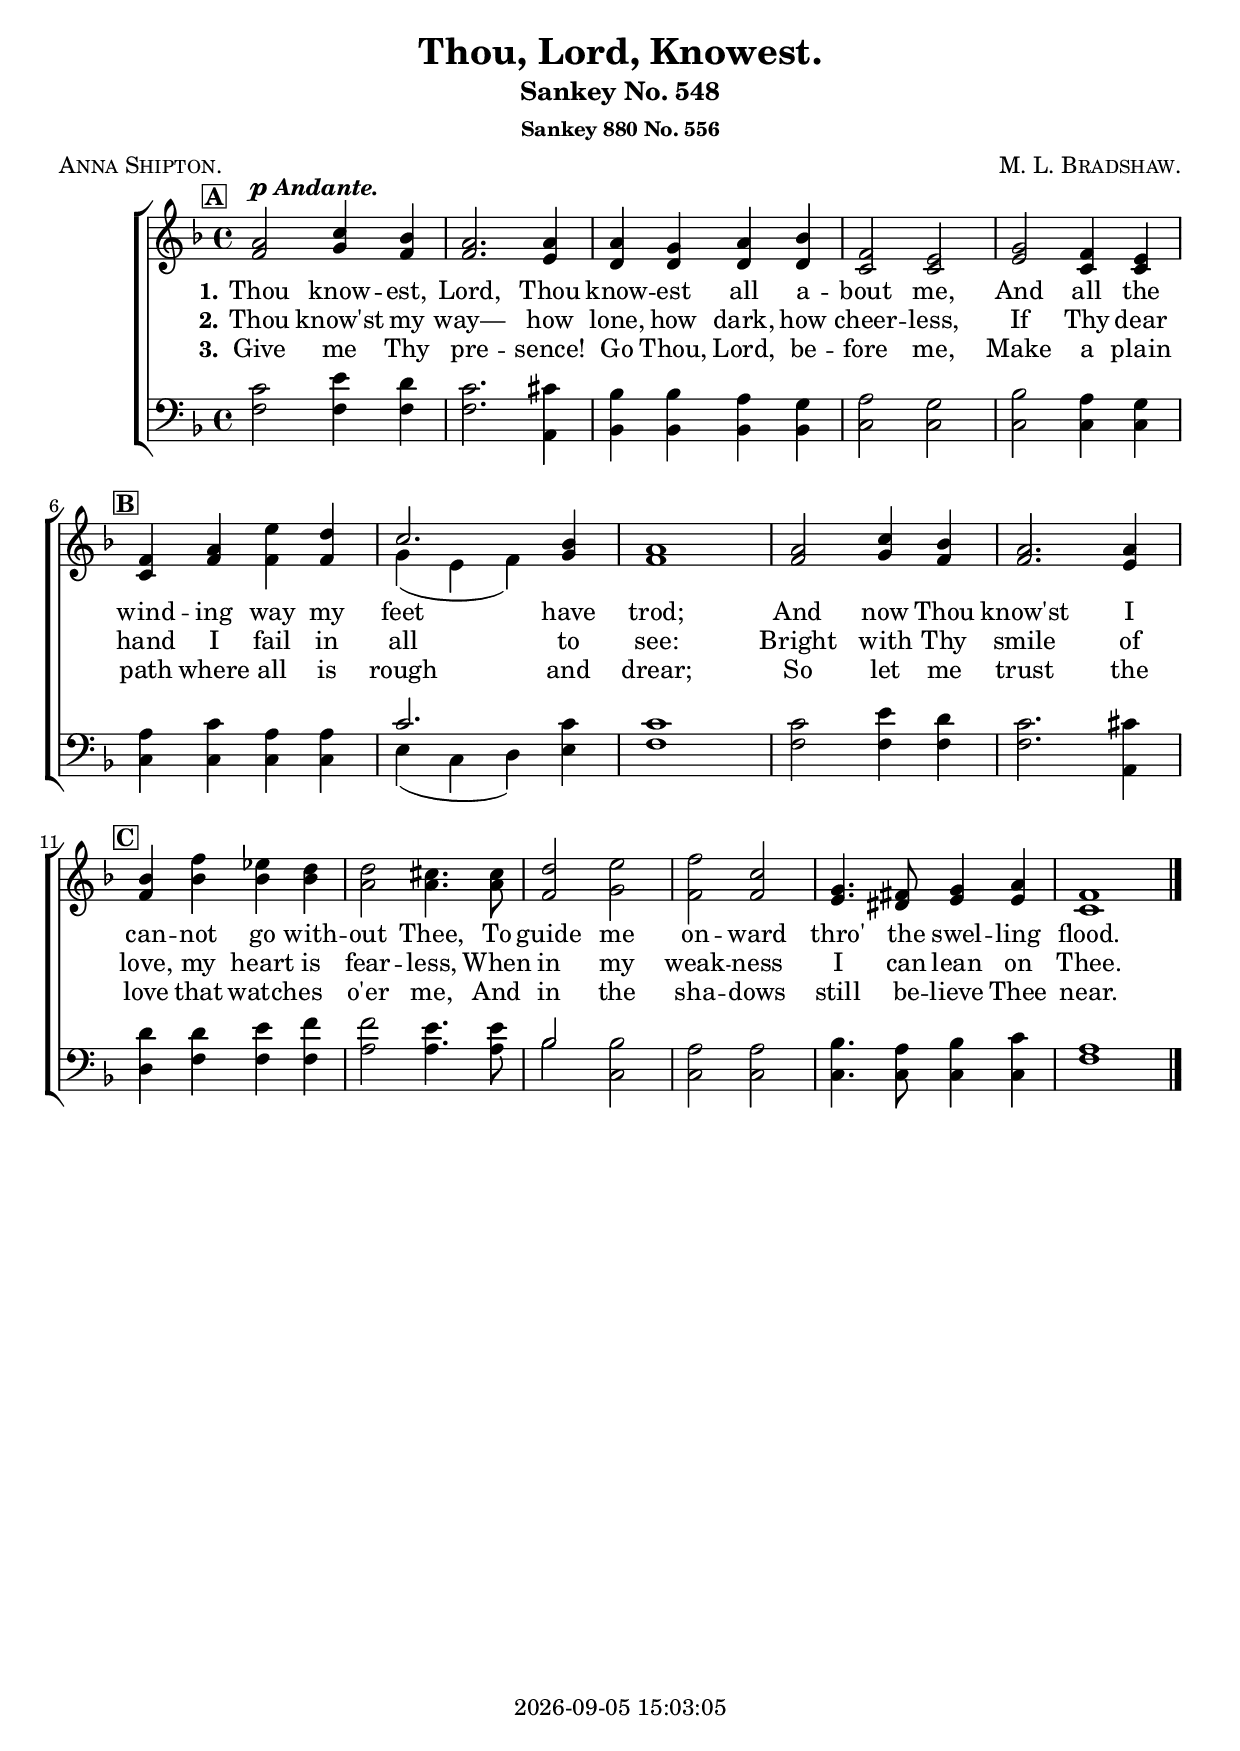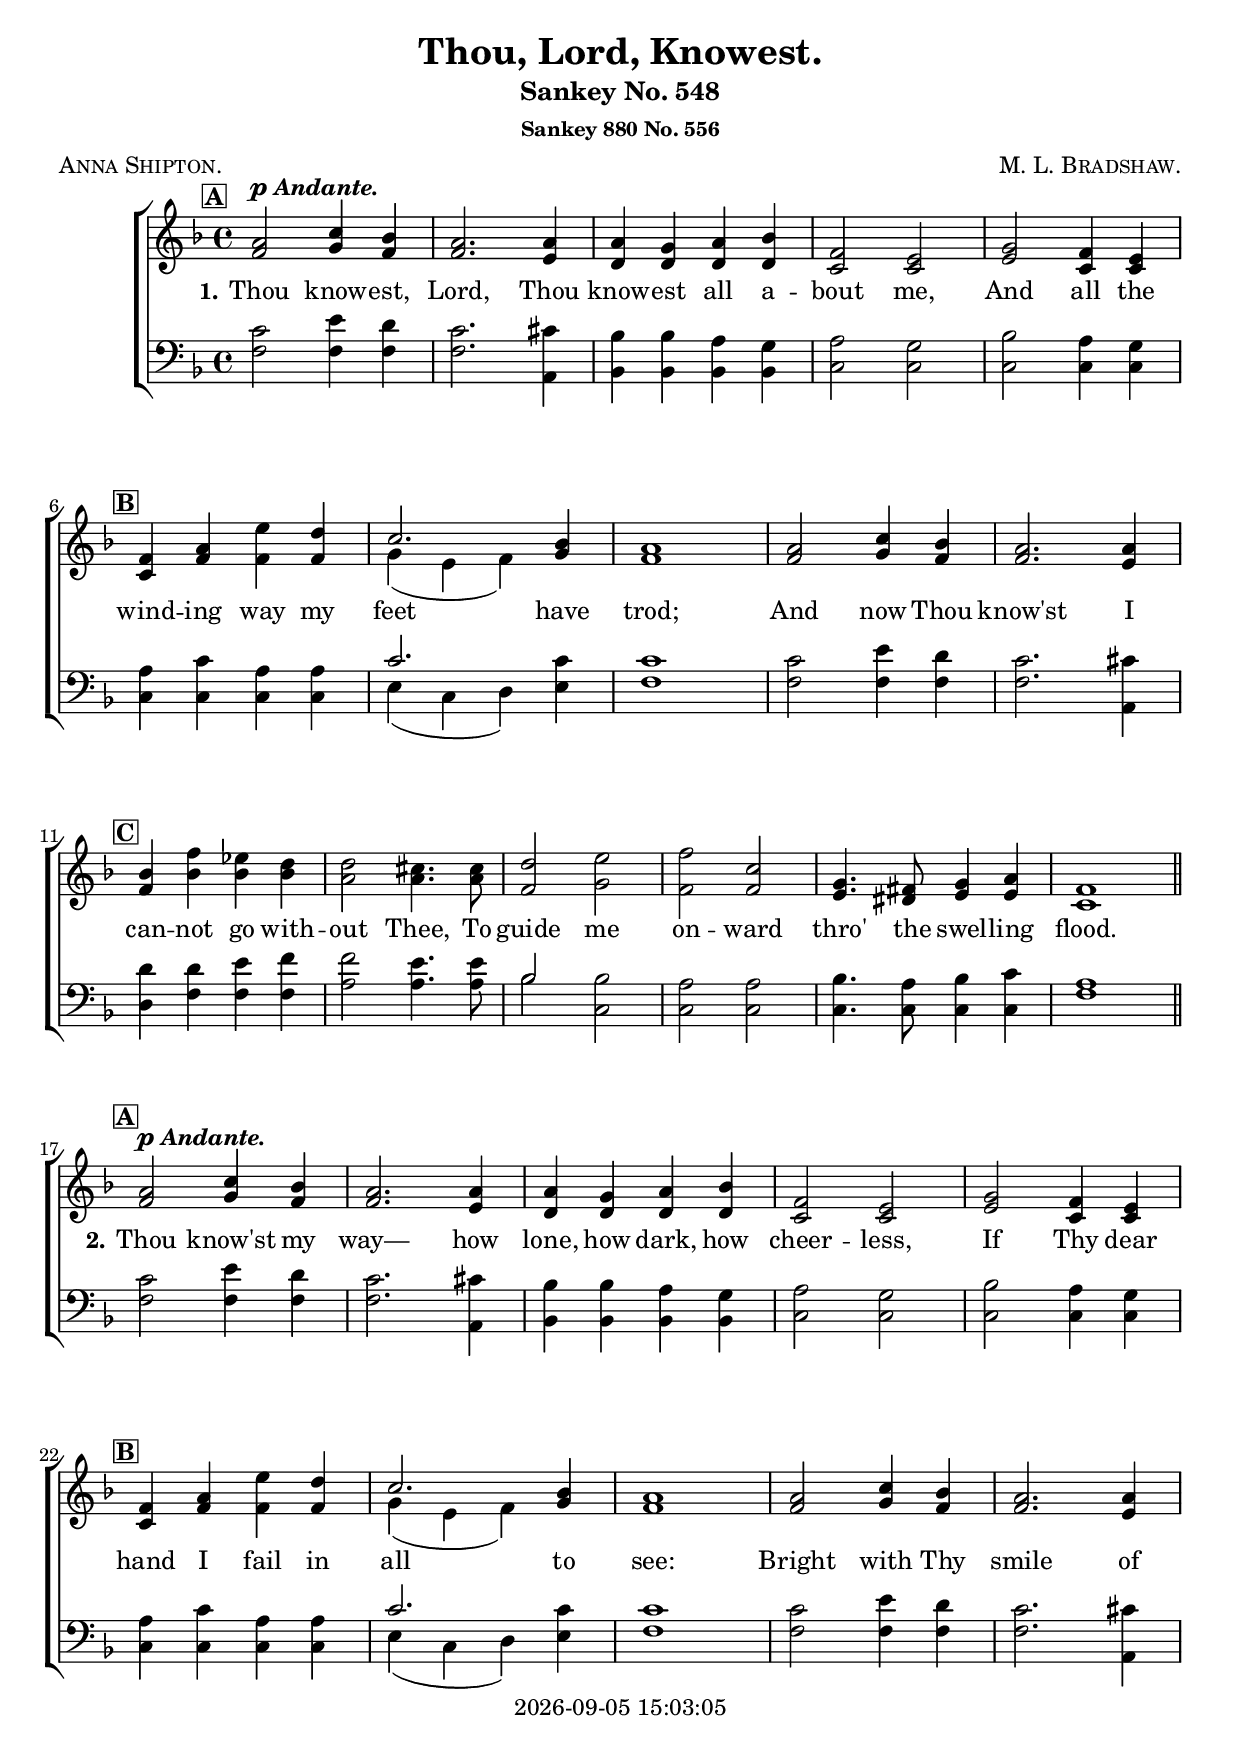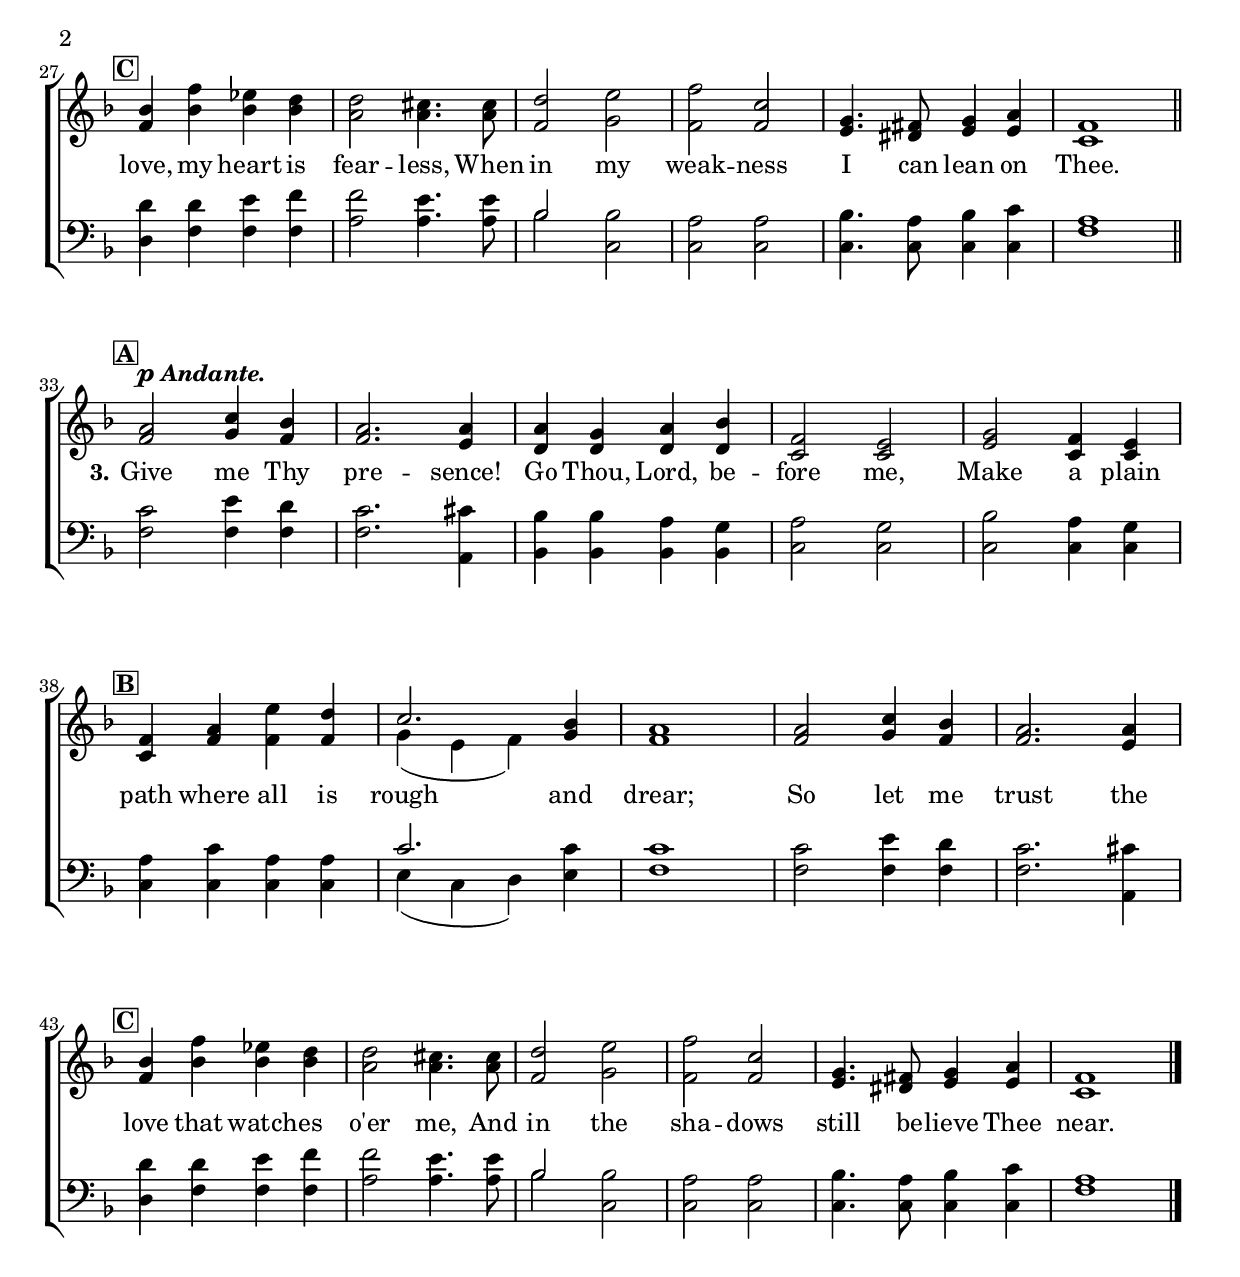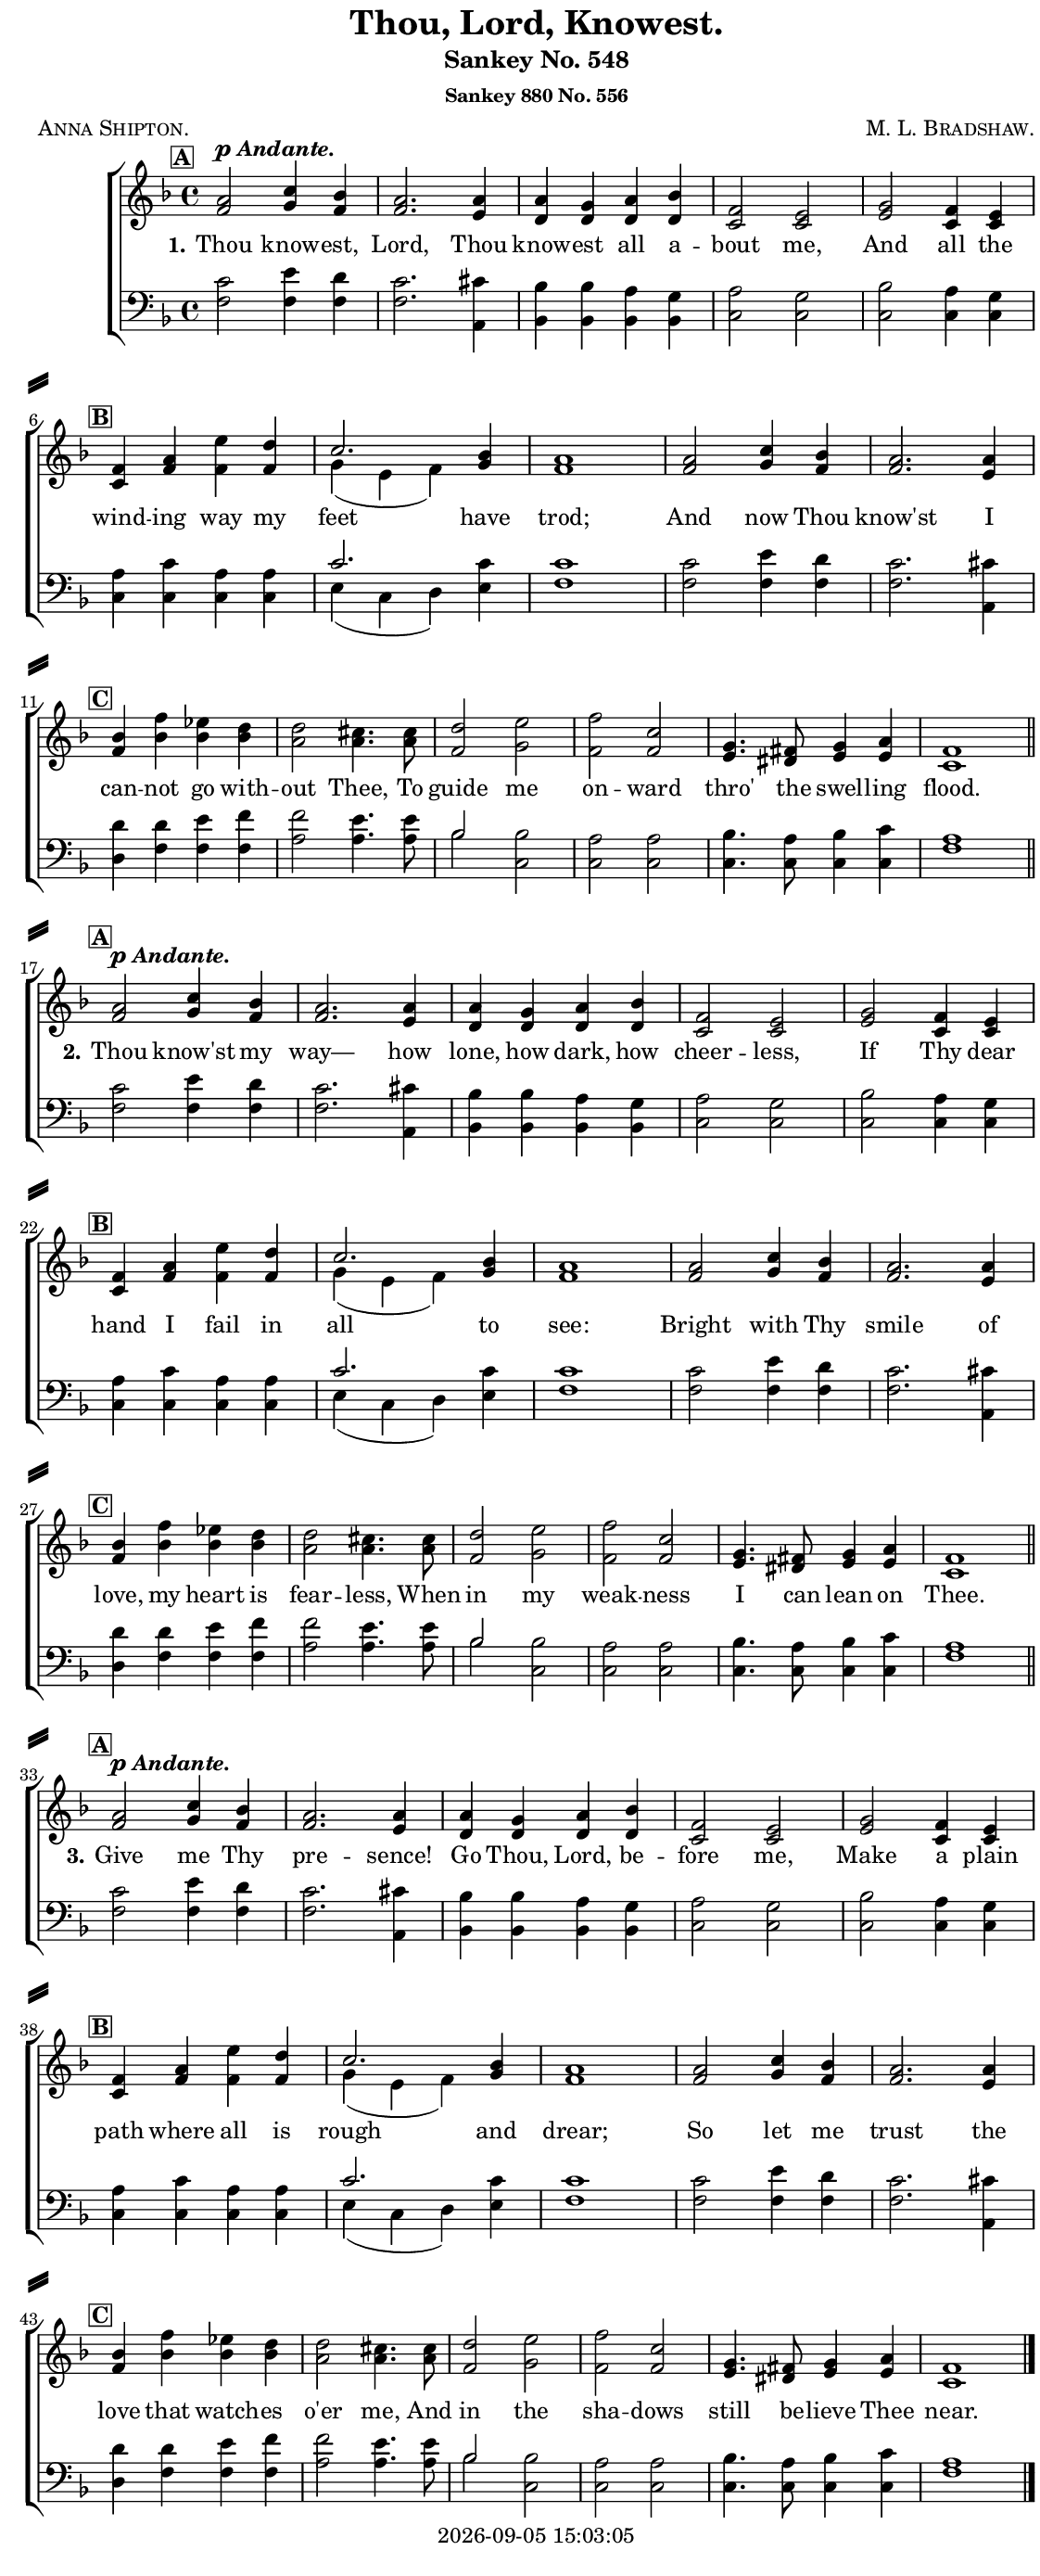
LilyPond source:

\version "2.22.1"

\include "articulate.ly"

today = #(strftime "%Y-%m-%d %H:%M:%S" (localtime (current-time)))

\header {
% centered at top
%  dedication  = "dedication"
  title       = "Thou, Lord, Knowest."
  subtitle    = "Sankey No. 548"
  subsubtitle = "Sankey 880 No. 556"
%  instrument  = "instrument"
  
% arrangement of following lines:
%
%  poet    composer
%  meter   arranger
%  piece       opus

  composer    = \markup\smallCaps "M. L. Bradshaw."
%  arranger    = "arranger"
%  opus        = "opus"

  poet        = \markup\smallCaps "Anna Shipton."
%  meter       = \markup\smallCaps "meter"
%  piece       = \markup\smallCaps "piece"

% centered at bottom
% tagline     = "tagline" % default lilypond version
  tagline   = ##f
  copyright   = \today
}

% #(set-global-staff-size 16)

global = {
  \key f \major
  \time 4/4
}

RehearsalTrack = {
% \set Score.currentBarNumber = #5
  \textMark \markup { \box \bold "A" } s1*5
  \textMark \markup { \box \bold "B" } s1*5
  \textMark \markup { \box \bold "C" } s1*6
}

TempoTrack = {
  \set Score.tempoHideNote = ##t
  \tempo 4=120
}

nl = { \bar "||" \break }

soprano = \relative {
  \autoBeamOff
  a'2\omit\p^\markup{\dynamic p \bold\italic Andante.} c4 bes | a2. 4 | 4 g a bes | f2 e | g2 f4 e |
  f4 a e' d | c2. bes4 | a1 | 2 c4 bes | a2. 4 |
  bes4 f' ees d | 2 cis4. 8 | d2 e | f c | g4. fis8 g4 a | f1 |
}

alto = \relative {
  \autoBeamOff
  f'2 g4 f | f2. e4 | d4 4 4 4 | c2 2 | e2 c4 4 |
  c4 f f f | g(e f) g | f1 | 2 g4 f | 2. e4 |
  f4 bes4 4 4 | a2 4. 8 | f2 g | f f | e4. dis8 e4 4 | c1 |
}

tenor = \relative {
  \autoBeamOff
  c'2 e4 d | c2. cis4 | bes4 4 a g | a2 g | bes2 a4 g |
  a4 c a a | c2. 4 | 1 | 2 e4 d | c2. cis4 |
  d4 4 e f | 2 e4. 8 | bes2 2 a a | bes4. a8 bes4 c | a1 |
}

bass = \relative {
  \autoBeamOff
  f2 4 4 | 2. a,4 | bes4 4 4 4 | c2 2 | 2 4 4 |
  c4 4 4 4 | e(c d) e | f1 | 2 4 4 | 2. a,4 |
  d4 f f f | a2 4. 8 | bes2 c, | 2 2 | 4. 8 4 4 | f1 |
}

nom  = {   \set ignoreMelismata = ##t }
yesm = { \unset ignoreMelismata       }

chorus = \lyricmode {
}

chorusMen = \lyricmode {
}

verses = 3

wordsOne = \lyricmode {
  \set stanza = "1."
  Thou know -- est, Lord,
  Thou know -- est all a -- bout me,
  And all the wind -- ing way my feet have trod;
  And now Thou know'st I can -- not go with -- out Thee,
  To guide me on -- ward thro' the swel -- ling flood.
}
  
wordsTwo = \lyricmode {
  \set stanza = "2."
  Thou know'st my way—
  how lone, how dark, how cheer -- less,
  If Thy dear hand I fail in all to see:
  Bright with Thy smile of love, my heart is fear -- less,
  When in my weak -- ness I can lean on Thee.
}
  
wordsThree = \lyricmode {
  \set stanza = "3."
  Give me Thy pre -- sence! Go Thou, Lord, be -- fore me,
  Make a plain path where all is rough and drear;
  So let me trust the love that watch -- es o'er me,
  And in the sha -- dows still be -- lieve Thee near.
}
  
wordsMidi = \lyricmode {
  \set stanza = "1."
  "Thou " know "est, " "Lord, "
  "\nThou " know "est " "all " a "bout " "me, "
  "\nAnd " "all " "the " wind "ing " "way " "my " "feet " "have " "trod; "
  "\nAnd " "now " "Thou " "know'st " "I " can "not " "go " with "out " "Thee, "
  "\nTo " "guide " "me " on "ward " "thro' " "the " swel "ling " "flood.\n"

  \set stanza = "2."
  "\nThou " "know'st " "my " "way— "
  "\nhow " "lone, " "how " "dark, " "how " cheer "less, "
  "\nIf " "Thy " "dear " "hand " "I " "fail " "in " "all " "to " "see: "
  "\nBright " "with " "Thy " "smile " "of " "love, " "my " "heart " "is " fear "less, "
  "\nWhen " "in " "my " weak "ness " "I " "can " "lean " "on " "Thee.\n"

  \set stanza = "3."
  "\nGive " "me " "Thy " pre "sence! " "Go " "Thou, " "Lord, " be "fore " "me, "
  "\nMake " "a " "plain " "path " "where " "all " "is " "rough " "and " "drear; "
  "\nSo " "let " "me " "trust " "the " "love " "that " watch "es " "o'er " "me, "
  "\nAnd " "in " "the " sha "dows " "still " be "lieve " "Thee " "near. "
}

wordsMidiMen = \lyricmode {
}

\book {
  \bookOutputSuffix "midi"
  \score {
%    \articulate
        \new ChoirStaff <<
                                % Soprano staff
          \new Staff = soprano
          <<
            \new Voice { \repeat unfold \verses \TempoTrack     }
            \new Voice { \global \repeat unfold \verses \soprano \bar "|." }
            \addlyrics \wordsMidi
          >>
                                % Alto staff
          \new Staff = alto
          <<
            \new Voice { \global \repeat unfold \verses { \alto \nl } \bar "|." }
          >>
                                % Tenor staff
          \new Staff = tenor
          <<
            \clef "treble_8"
            \new Voice { \global \repeat unfold \verses \tenor }
            \addlyrics \wordsMidiMen
          >>
                                % Bass staff
          \new Staff = bass
          <<
            \clef "bass"
            \new Voice { \global \repeat unfold \verses \bass }
          >>
        >>
    \midi {}
  }
}

\book {
  \bookOutputSuffix "repeat"
  \score {
        \new ChoirStaff <<
                                  % Joint soprano/alto staff
          \new Staff = women \with { printPartCombineTexts = ##f }
          <<
            \new Voice \RehearsalTrack
            \new Voice \TempoTrack
            \new NullVoice = "aligner" \soprano
            \new Voice \partCombine #'(2 . 88) { \global \soprano \bar "|." } { \global \alto }
            \new Lyrics \lyricsto "aligner" { \wordsOne \chorus }
            \new Lyrics \lyricsto "aligner"   \wordsTwo
            \new Lyrics \lyricsto "aligner"   \wordsThree
          >>
                                  % Joint tenor/bass staff
          \new Staff = men \with { printPartCombineTexts = ##f }
          <<
            \clef "bass"
            \new Voice \partCombine #'(2 . 88) { \global \tenor } { \global \bass }
            \new NullVoice = alignerT { \tenor }
          >>
          \new Lyrics \with {alignAboveContext = men} \lyricsto alignerT \chorusMen
        >>
    \layout {
      indent = 1.5\cm
      \pointAndClickOff
      \context {
        \Staff \RemoveAllEmptyStaves
      }
    }
  }
}

singlescore = {
        \new ChoirStaff <<
                                  % Joint soprano/alto staff
          \new Staff = women \with { printPartCombineTexts = ##f }
          <<
            \new Voice { \repeat unfold \verses \RehearsalTrack }
            \new Voice { \repeat unfold \verses \TempoTrack }
            \new NullVoice = "aligner" { \repeat unfold \verses \soprano }
            \new Voice \partCombine #'(2 . 88) { \global \repeat unfold \verses \soprano \bar "|." }
                                    { \global \repeat unfold \verses { \alto \nl } \bar "|." }
            \new Lyrics \lyricsto "aligner" { \wordsOne   \chorus
                                              \wordsTwo   \chorus
                                              \wordsThree \chorus
                                            }
          >>
                                  % Joint tenor/bass staff
          \new Staff = men \with { printPartCombineTexts = ##f }
          <<
            \clef "bass"
            \new Voice \partCombine #'(2 . 88) { \global \repeat unfold \verses \tenor }
                                    { \global \repeat unfold \verses \bass }
            \new NullVoice = alignerT { \repeat unfold \verses \tenor }
          >>
          \new Lyrics \with {alignAboveContext = men} \lyricsto alignerT { \repeat unfold \verses \chorusMen }
        >>
}

\book {
  \bookOutputSuffix "single"
  \score {
    \singlescore
    \layout {
      indent = 1.5\cm
      \pointAndClickOff
      \context {
        \Staff \RemoveAllEmptyStaves
      }
    }
  }
}

\book {
  \bookOutputSuffix "singlepage"
  \paper {
    top-margin = 0
    left-margin = 7
    right-margin = 1
    paper-width = 190\mm
    page-breaking = #ly:one-page-breaking
    system-system-spacing.basic-distance = #15
    system-separator-markup = \slashSeparator
  }
  \score {
    \singlescore
    \layout {
      indent = 1.5\cm
      \pointAndClickOff
      \context {
        \Staff \RemoveAllEmptyStaves
      }
    }
  }
}
